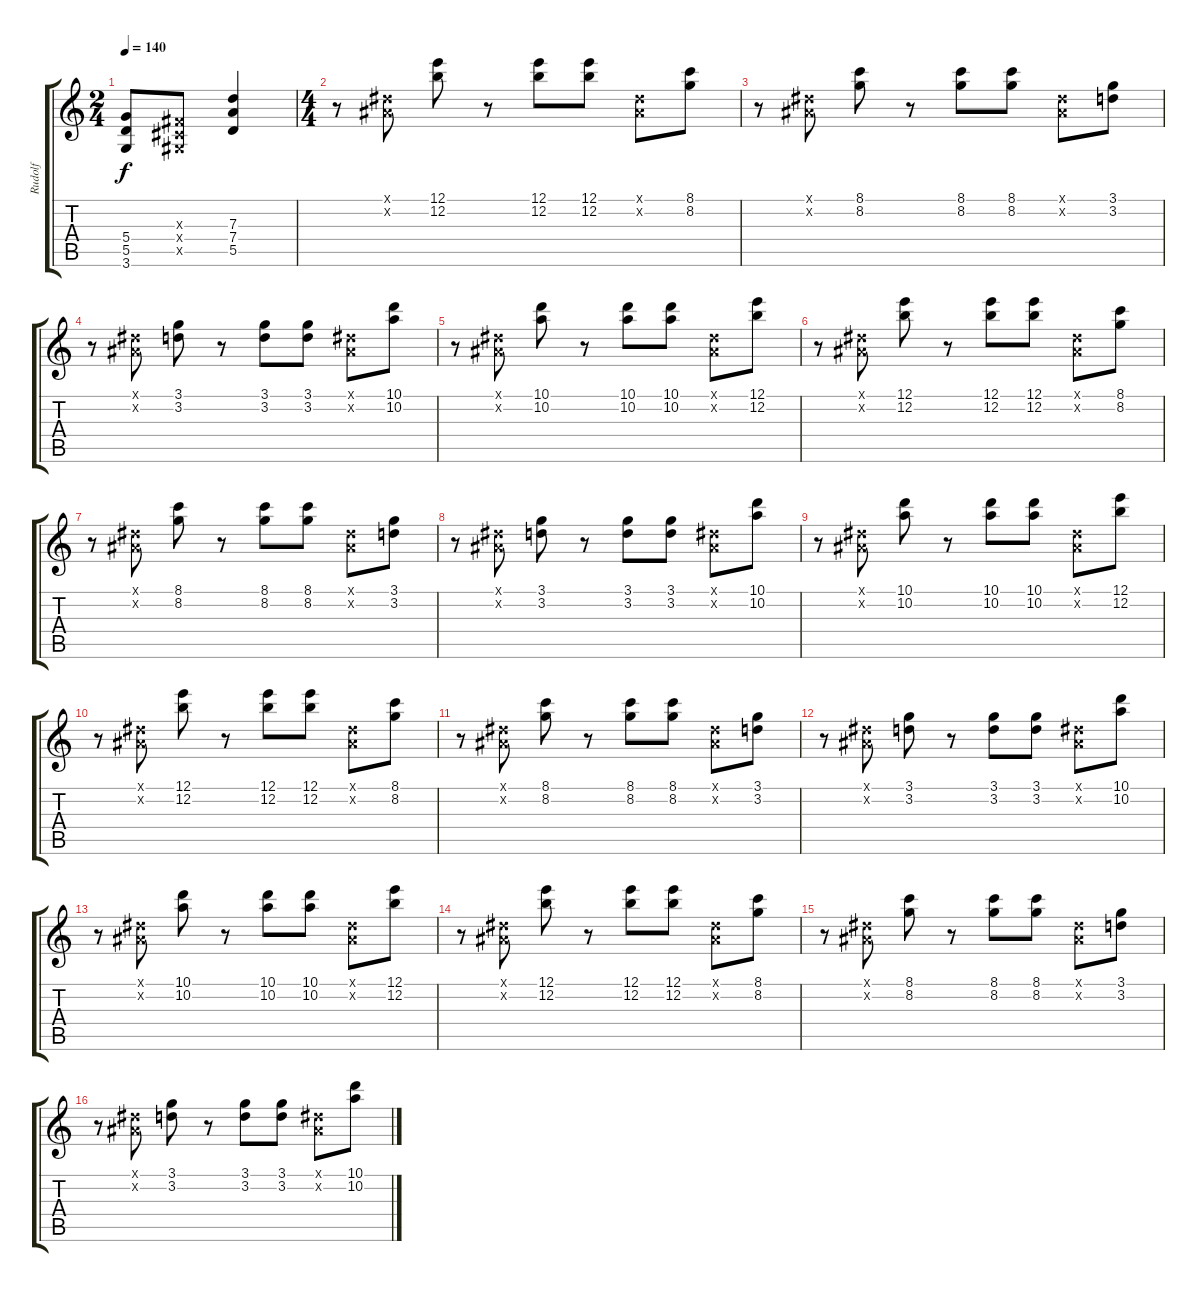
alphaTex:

\track ("Rudolf" "Rudolf") {instrument overdrivenguitar}
\staff {score tabs}
\tuning (E4 B3 G3 D3 A2 E2) {hide}
\ts (2 4)
\tempo 140
\clef g2
\ks c
(5.4 5.5 3.6).8{dy f} (-1.3{x} -1.4{x} -1.5{x}).8 (7.3 7.4 5.5).4 |
\ts (4 4)
r.8 (-1.1{x} -1.2{x}).8 (12.1 12.2).8 r.8 (12.1 12.2).8 (12.1 12.2).8 (-1.1{x} -1.2{x}).8 (8.1 8.2).8 |
r.8 (-1.1{x} -1.2{x}).8 (8.1 8.2).8 r.8 (8.1 8.2).8 (8.1 8.2).8 (-1.1{x} -1.2{x}).8 (3.1 3.2).8 |
r.8 (-1.1{x} -1.2{x}).8 (3.1 3.2).8 r.8 (3.1 3.2).8 (3.1 3.2).8 (-1.1{x} -1.2{x}).8 (10.1 10.2).8 |
r.8 (-1.1{x} -1.2{x}).8 (10.1 10.2).8 r.8 (10.1 10.2).8 (10.1 10.2).8 (-1.1{x} -1.2{x}).8 (12.1 12.2).8 |
r.8 (-1.1{x} -1.2{x}).8 (12.1 12.2).8 r.8 (12.1 12.2).8 (12.1 12.2).8 (-1.1{x} -1.2{x}).8 (8.1 8.2).8 |
r.8 (-1.1{x} -1.2{x}).8 (8.1 8.2).8 r.8 (8.1 8.2).8 (8.1 8.2).8 (-1.1{x} -1.2{x}).8 (3.1 3.2).8 |
r.8 (-1.1{x} -1.2{x}).8 (3.1 3.2).8 r.8 (3.1 3.2).8 (3.1 3.2).8 (-1.1{x} -1.2{x}).8 (10.1 10.2).8 |
r.8 (-1.1{x} -1.2{x}).8 (10.1 10.2).8 r.8 (10.1 10.2).8 (10.1 10.2).8 (-1.1{x} -1.2{x}).8 (12.1 12.2).8 |
r.8 (-1.1{x} -1.2{x}).8 (12.1 12.2).8 r.8 (12.1 12.2).8 (12.1 12.2).8 (-1.1{x} -1.2{x}).8 (8.1 8.2).8 |
r.8 (-1.1{x} -1.2{x}).8 (8.1 8.2).8 r.8 (8.1 8.2).8 (8.1 8.2).8 (-1.1{x} -1.2{x}).8 (3.1 3.2).8 |
r.8 (-1.1{x} -1.2{x}).8 (3.1 3.2).8 r.8 (3.1 3.2).8 (3.1 3.2).8 (-1.1{x} -1.2{x}).8 (10.1 10.2).8 |
r.8 (-1.1{x} -1.2{x}).8 (10.1 10.2).8 r.8 (10.1 10.2).8 (10.1 10.2).8 (-1.1{x} -1.2{x}).8 (12.1 12.2).8 |
r.8 (-1.1{x} -1.2{x}).8 (12.1 12.2).8 r.8 (12.1 12.2).8 (12.1 12.2).8 (-1.1{x} -1.2{x}).8 (8.1 8.2).8 |
r.8 (-1.1{x} -1.2{x}).8 (8.1 8.2).8 r.8 (8.1 8.2).8 (8.1 8.2).8 (-1.1{x} -1.2{x}).8 (3.1 3.2).8 |
r.8 (-1.1{x} -1.2{x}).8 (3.1 3.2).8 r.8 (3.1 3.2).8 (3.1 3.2).8 (-1.1{x} -1.2{x}).8 (10.1 10.2).8
